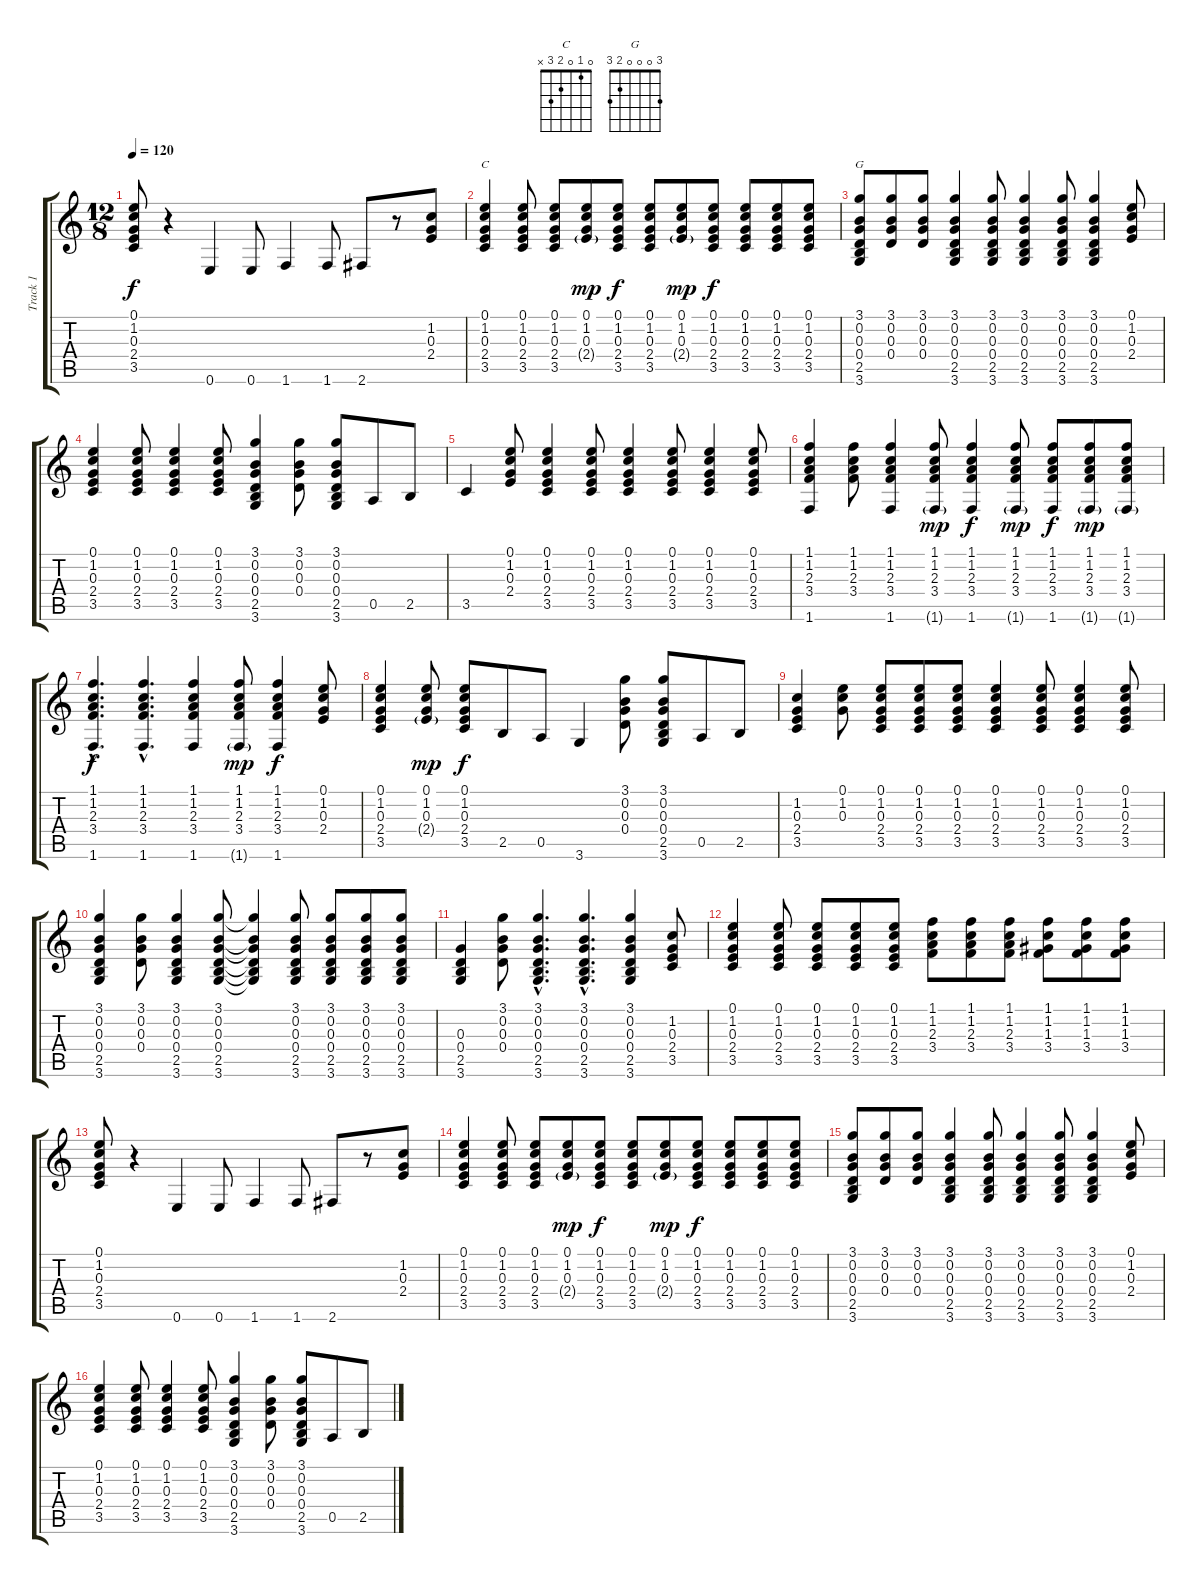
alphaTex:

\track ("Track 1" "Track 1") {instrument acousticguitarnylon}
\staff {score tabs}
\tuning (E4 B3 G3 D3 A2 E2) {hide}
\chord ("C" 0 1 0 2 3 x)
\chord ("G" 3 0 0 0 2 3)
\ts (12 8)
\tempo 120
\clef g2
\ks c
(0.1 1.2 0.3 2.4 3.5).8{dy f} r.4 0.6.4 0.6.8 1.6.4 1.6.8 2.6.8 r.8 (1.2 0.3 2.4).8 |
(0.1 1.2 0.3 2.4 3.5).4{ch "C"} (0.1 1.2 0.3 2.4 3.5).8 (0.1 1.2 0.3 2.4 3.5).8 (0.1 1.2 0.3 2.4{g}).8{dy mp} (0.1 1.2 0.3 2.4 3.5).8{dy f} (0.1 1.2 0.3 2.4 3.5).8 (0.1 1.2 0.3 2.4{g}).8{dy mp} (0.1 1.2 0.3 2.4 3.5).8{dy f} (0.1 1.2 0.3 2.4 3.5).8 (0.1 1.2 0.3 2.4 3.5).8 (0.1 1.2 0.3 2.4 3.5).8 |
(3.1 0.2 0.3 0.4 2.5 3.6).8{ch "G"} (3.1 0.2 0.3 0.4).8 (3.1 0.2 0.3 0.4).8 (3.1 0.2 0.3 0.4 2.5 3.6).4 (3.1 0.2 0.3 0.4 2.5 3.6).8 (3.1 0.2 0.3 0.4 2.5 3.6).4 (3.1 0.2 0.3 0.4 2.5 3.6).8 (3.1 0.2 0.3 0.4 2.5 3.6).4 (0.1 1.2 0.3 2.4).8 |
(0.1 1.2 0.3 2.4 3.5).4 (0.1 1.2 0.3 2.4 3.5).8 (0.1 1.2 0.3 2.4 3.5).4 (0.1 1.2 0.3 2.4 3.5).8 (3.1 0.2 0.3 0.4 2.5 3.6).4 (3.1 0.2 0.3 0.4).8 (3.1 0.2 0.3 0.4 2.5 3.6).8 0.5.8 2.5.8 |
3.5.4 (0.1 1.2 0.3 2.4).8 (0.1 1.2 0.3 2.4 3.5).4 (0.1 1.2 0.3 2.4 3.5).8 (0.1 1.2 0.3 2.4 3.5).4 (0.1 1.2 0.3 2.4 3.5).8 (0.1 1.2 0.3 2.4 3.5).4 (0.1 1.2 0.3 2.4 3.5).8 |
(1.1 1.2 2.3 3.4 1.6).4 (1.1 1.2 2.3 3.4).8 (1.1 1.2 2.3 3.4 1.6).4 (1.1 1.2 2.3 3.4 1.6{g}).8{dy mp} (1.1 1.2 2.3 3.4 1.6).4{dy f} (1.1 1.2 2.3 3.4 1.6{g}).8{dy mp} (1.1 1.2 2.3 3.4 1.6).8{dy f} (1.1 1.2 2.3 3.4 1.6{g}).8{dy mp} (1.1 1.2 2.3 3.4 1.6{g}).8 |
(1.1{hac} 1.2{hac} 2.3{hac} 3.4{hac} 1.6{hac}).4{d dy f} (1.1{hac} 1.2{hac} 2.3{hac} 3.4{hac} 1.6{hac}).4{d} (1.1 1.2 2.3 3.4 1.6).4 (1.1 1.2 2.3 3.4 1.6{g}).8{dy mp} (1.1 1.2 2.3 3.4 1.6).4{dy f} (0.1 1.2 0.3 2.4).8 |
(0.1 1.2 0.3 2.4 3.5).4 (0.1 1.2 0.3 2.4{g}).8{dy mp} (0.1 1.2 0.3 2.4 3.5).8{dy f} 2.5.8 0.5.8 3.6.4 (3.1 0.2 0.3 0.4).8 (3.1 0.2 0.3 0.4 2.5 3.6).8 0.5.8 2.5.8 |
(1.2 0.3 2.4 3.5).4 (0.1 1.2 0.3).8 (0.1 1.2 0.3 2.4 3.5).8 (0.1 1.2 0.3 2.4 3.5).8 (0.1 1.2 0.3 2.4 3.5).8 (0.1 1.2 0.3 2.4 3.5).4 (0.1 1.2 0.3 2.4 3.5).8 (0.1 1.2 0.3 2.4 3.5).4 (0.1 1.2 0.3 2.4 3.5).8 |
(3.1 0.2 0.3 0.4 2.5 3.6).4 (3.1 0.2 0.3 0.4).8 (3.1 0.2 0.3 0.4 2.5 3.6).4 (3.1 0.2 0.3 0.4 2.5 3.6).8 (3.1{t} 0.2{t} 0.3{t} 0.4{t} 2.5{t} 3.6{t}).4 (3.1 0.2 0.3 0.4 2.5 3.6).8 (3.1 0.2 0.3 0.4 2.5 3.6).8 (3.1 0.2 0.3 0.4 2.5 3.6).8 (3.1 0.2 0.3 0.4 2.5 3.6).8 |
(0.3 0.4 2.5 3.6).4 (3.1 0.2 0.3 0.4).8 (3.1{hac} 0.2{hac} 0.3{hac} 0.4{hac} 2.5{hac} 3.6{hac}).4{d} (3.1{hac} 0.2{hac} 0.3{hac} 0.4{hac} 2.5{hac} 3.6{hac}).4{d} (3.1 0.2 0.3 0.4 2.5 3.6).4 (1.2 0.3 2.4 3.5).8 |
(0.1 1.2 0.3 2.4 3.5).4 (0.1 1.2 0.3 2.4 3.5).8 (0.1 1.2 0.3 2.4 3.5).8 (0.1 1.2 0.3 2.4 3.5).8 (0.1 1.2 0.3 2.4 3.5).8 (1.1 1.2 2.3 3.4).8 (1.1 1.2 2.3 3.4).8 (1.1 1.2 2.3 3.4).8 (1.1 1.2 1.3 3.4).8 (1.1 1.2 1.3 3.4).8 (1.1 1.2 1.3 3.4).8 |
(0.1 1.2 0.3 2.4 3.5).8 r.4 0.6.4 0.6.8 1.6.4 1.6.8 2.6.8 r.8 (1.2 0.3 2.4).8 |
(0.1 1.2 0.3 2.4 3.5).4 (0.1 1.2 0.3 2.4 3.5).8 (0.1 1.2 0.3 2.4 3.5).8 (0.1 1.2 0.3 2.4{g}).8{dy mp} (0.1 1.2 0.3 2.4 3.5).8{dy f} (0.1 1.2 0.3 2.4 3.5).8 (0.1 1.2 0.3 2.4{g}).8{dy mp} (0.1 1.2 0.3 2.4 3.5).8{dy f} (0.1 1.2 0.3 2.4 3.5).8 (0.1 1.2 0.3 2.4 3.5).8 (0.1 1.2 0.3 2.4 3.5).8 |
(3.1 0.2 0.3 0.4 2.5 3.6).8 (3.1 0.2 0.3 0.4).8 (3.1 0.2 0.3 0.4).8 (3.1 0.2 0.3 0.4 2.5 3.6).4 (3.1 0.2 0.3 0.4 2.5 3.6).8 (3.1 0.2 0.3 0.4 2.5 3.6).4 (3.1 0.2 0.3 0.4 2.5 3.6).8 (3.1 0.2 0.3 0.4 2.5 3.6).4 (0.1 1.2 0.3 2.4).8 |
(0.1 1.2 0.3 2.4 3.5).4 (0.1 1.2 0.3 2.4 3.5).8 (0.1 1.2 0.3 2.4 3.5).4 (0.1 1.2 0.3 2.4 3.5).8 (3.1 0.2 0.3 0.4 2.5 3.6).4 (3.1 0.2 0.3 0.4).8 (3.1 0.2 0.3 0.4 2.5 3.6).8 0.5.8 2.5.8
